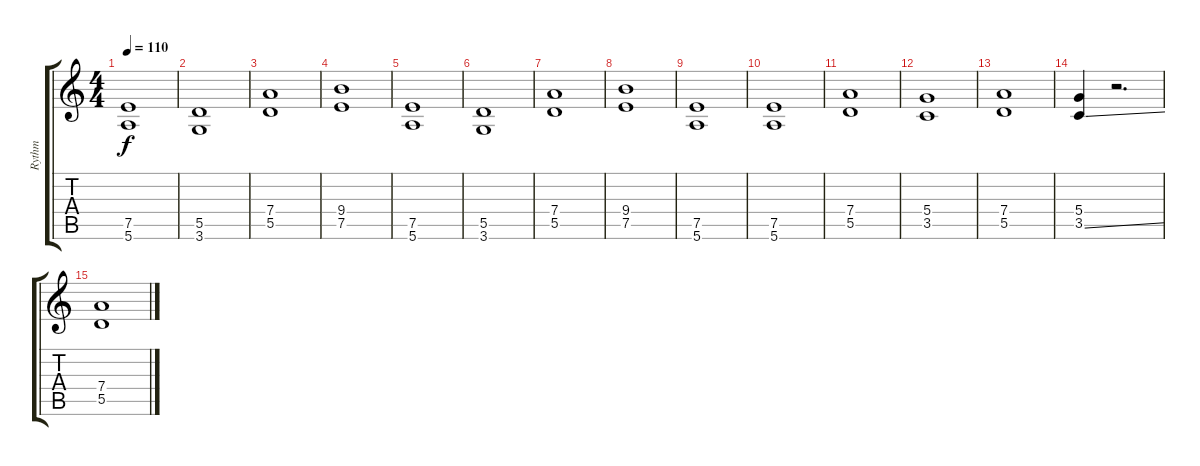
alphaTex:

\track ("Rythm" "Rythm") {instrument overdrivenguitar}
\staff {score tabs}
\tuning (E4 B3 G3 D3 A2 E2) {hide}
\ts (4 4)
\tempo 110
\clef g2
\ks c
(7.5 5.6).1{dy f} |
(5.5 3.6).1 |
(7.4 5.5).1 |
(9.4 7.5).1 |
(7.5 5.6).1 |
(5.5 3.6).1 |
(7.4 5.5).1 |
(9.4 7.5).1 |
(7.5 5.6).1 |
(7.5 5.6).1 |
(7.4 5.5).1 |
(5.4 3.5).1 |
(7.4 5.5).1 |
(5.4 3.5{ss}).4 r.2{d} |
(7.4 5.5).1
